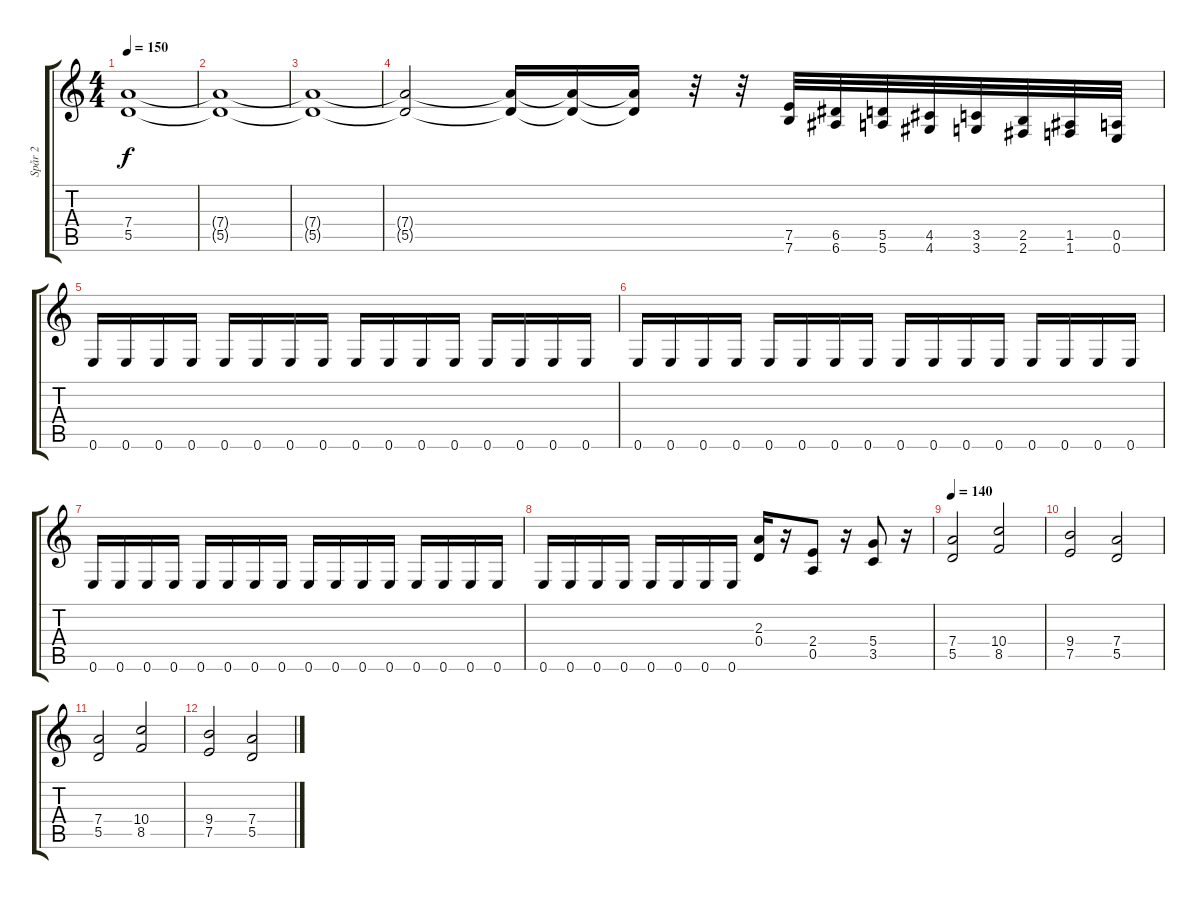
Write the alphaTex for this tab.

\track ("Spår 2" "Spår 2") {instrument distortionguitar}
\staff {score tabs}
\tuning (E4 B3 G3 D3 A2 E2) {hide}
\ts (4 4)
\tempo 150
\clef g2
\ks c
(7.4 5.5).1{dy f} |
(7.4{t} 5.5{t}).1 |
(7.4{t} 5.5{t}).1 |
(7.4{t} 5.5{t}).2 (7.4{t} 5.5{t}).16 (7.4{t} 5.5{t}).16 (7.4{t} 5.5{t}).16 r.32 r.32 (7.5 7.6).32 (6.5 6.6).32 (5.5 5.6).32 (4.5 4.6).32 (3.5 3.6).32 (2.5 2.6).32 (1.5 1.6).32 (0.5 0.6).32 |
0.6.16 0.6.16 0.6.16 0.6.16 0.6.16 0.6.16 0.6.16 0.6.16 0.6.16 0.6.16 0.6.16 0.6.16 0.6.16 0.6.16 0.6.16 0.6.16 |
0.6.16 0.6.16 0.6.16 0.6.16 0.6.16 0.6.16 0.6.16 0.6.16 0.6.16 0.6.16 0.6.16 0.6.16 0.6.16 0.6.16 0.6.16 0.6.16 |
0.6.16 0.6.16 0.6.16 0.6.16 0.6.16 0.6.16 0.6.16 0.6.16 0.6.16 0.6.16 0.6.16 0.6.16 0.6.16 0.6.16 0.6.16 0.6.16 |
0.6.16 0.6.16 0.6.16 0.6.16 0.6.16 0.6.16 0.6.16 0.6.16 (2.3 0.4).16 r.16 (2.4 0.5).8 r.16 (5.4 3.5).8 r.16 |
\tempo 140
(7.4 5.5).2{instrument synthstrings1} (10.4 8.5).2 |
(9.4 7.5).2 (7.4 5.5).2 |
(7.4 5.5).2{instrument synthstrings1} (10.4 8.5).2 |
(9.4 7.5).2 (7.4 5.5).2
